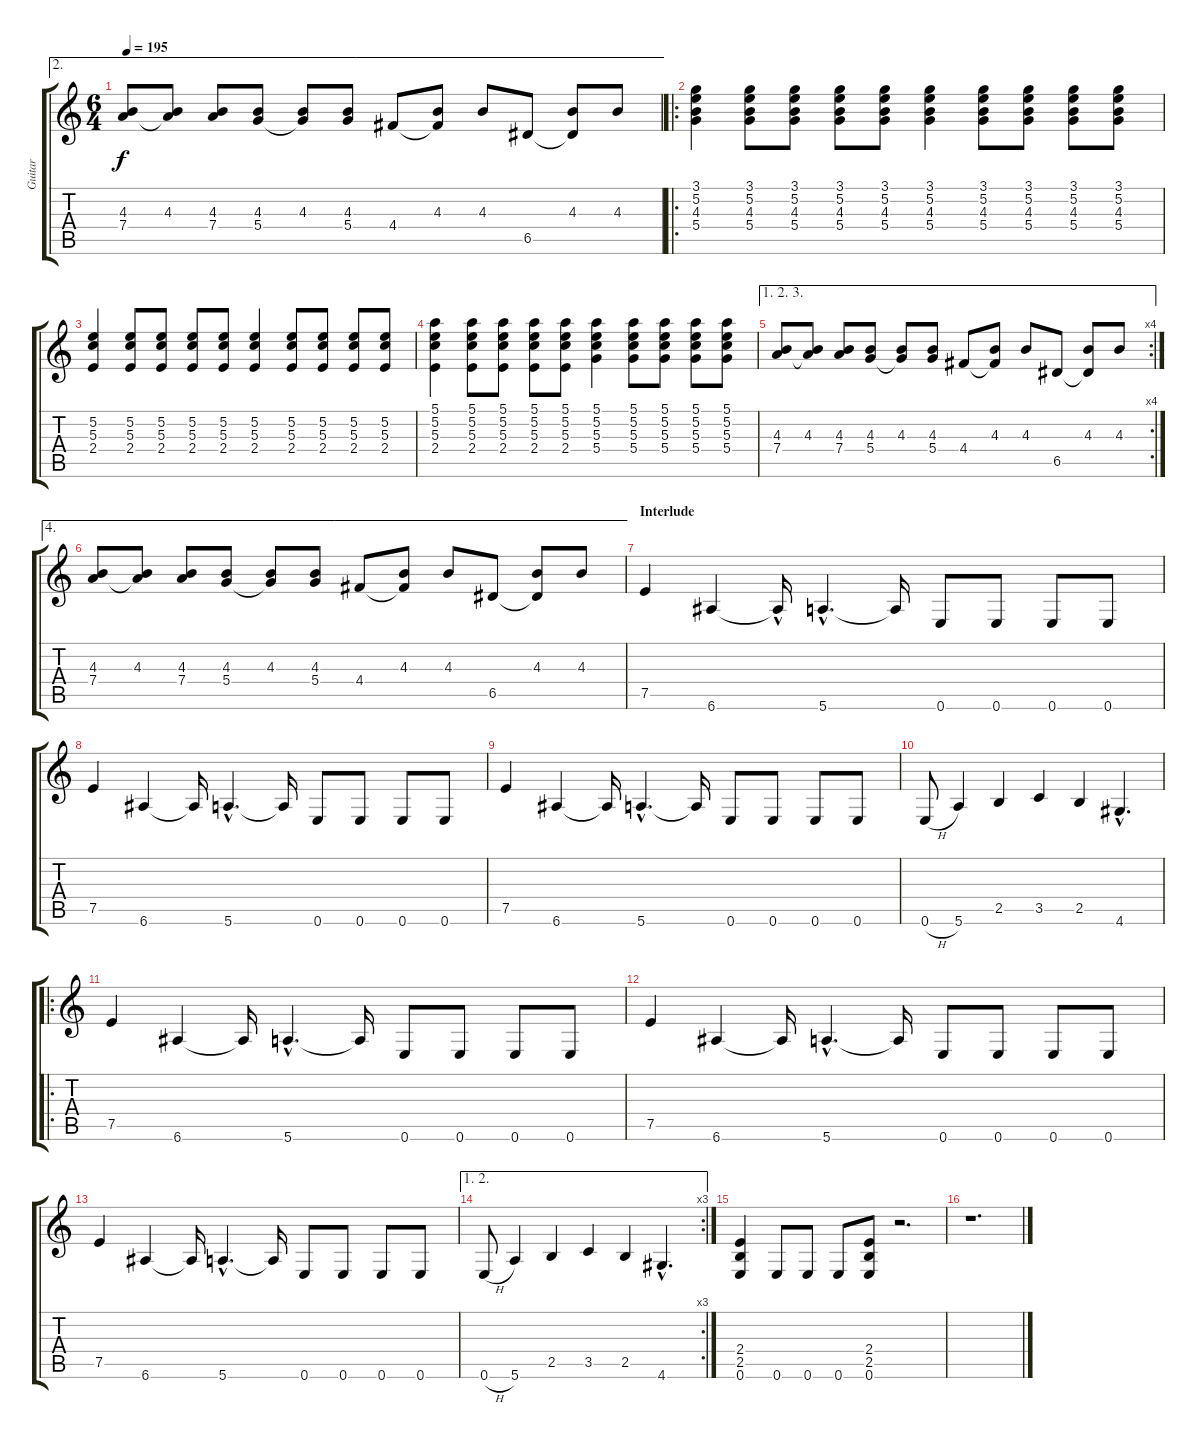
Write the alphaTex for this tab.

\track ("Guitar" "Guitar") {instrument distortionguitar}
\staff {score tabs}
\tuning (E4 B3 G3 D3 A2 E2) {hide}
\ae 2
\ts (6 4)
\tempo 195
\clef g2
\ks c
(4.3 7.4).8{dy f} (4.3 7.4{t}).8 (4.3 7.4).8 (4.3 5.4).8 (4.3 5.4{t}).8 (4.3 5.4).8 4.4.8 (4.3 4.4{t}).8 4.3.8 6.5.8 (4.3 6.5{t}).8 4.3.8 |
\ro
(3.1 5.2 4.3 5.4).4 (3.1 5.2 4.3 5.4).8 (3.1 5.2 4.3 5.4).8 (3.1 5.2 4.3 5.4).8 (3.1 5.2 4.3 5.4).8 (3.1 5.2 4.3 5.4).4 (3.1 5.2 4.3 5.4).8 (3.1 5.2 4.3 5.4).8 (3.1 5.2 4.3 5.4).8 (3.1 5.2 4.3 5.4).8 |
(5.2 5.3 2.4).4 (5.2 5.3 2.4).8 (5.2 5.3 2.4).8 (5.2 5.3 2.4).8 (5.2 5.3 2.4).8 (5.2 5.3 2.4).4 (5.2 5.3 2.4).8 (5.2 5.3 2.4).8 (5.2 5.3 2.4).8 (5.2 5.3 2.4).8 |
(5.1 5.2 5.3 2.4).4 (5.1 5.2 5.3 2.4).8 (5.1 5.2 5.3 2.4).8 (5.1 5.2 5.3 2.4).8 (5.1 5.2 5.3 2.4).8 (5.1 5.2 5.3 5.4).4 (5.1 5.2 5.3 5.4).8 (5.1 5.2 5.3 5.4).8 (5.1 5.2 5.3 5.4).8 (5.1 5.2 5.3 5.4).8 |
\ae (1 2 3)
\rc 4
(4.3 7.4).8 (4.3 7.4{t}).8 (4.3 7.4).8 (4.3 5.4).8 (4.3 5.4{t}).8 (4.3 5.4).8 4.4.8 (4.3 4.4{t}).8 4.3.8 6.5.8 (4.3 6.5{t}).8 4.3.8 |
\ae 4
(4.3 7.4).8 (4.3 7.4{t}).8 (4.3 7.4).8 (4.3 5.4).8 (4.3 5.4{t}).8 (4.3 5.4).8 4.4.8 (4.3 4.4{t}).8 4.3.8 6.5.8 (4.3 6.5{t}).8 4.3.8 |
\section ("" "Interlude")
7.5.4 6.6.4 6.6{hac t}.16 5.6{hac}.4{d} 5.6{t}.16 0.6.8 0.6.8 0.6.8 0.6.8 |
7.5.4 6.6.4 6.6{t}.16 5.6{hac}.4{d} 5.6{t}.16 0.6.8 0.6.8 0.6.8 0.6.8 |
7.5.4 6.6.4 6.6{t}.16 5.6{hac}.4{d} 5.6{t}.16 0.6.8 0.6.8 0.6.8 0.6.8 |
0.6{h}.8 5.6.4 2.5.4 3.5.4 2.5.4 4.6{hac}.4{d} |
\ro
7.5.4 6.6.4 6.6{t}.16 5.6{hac}.4{d} 5.6{t}.16 0.6.8 0.6.8 0.6.8 0.6.8 |
7.5.4 6.6.4 6.6{t}.16 5.6{hac}.4{d} 5.6{t}.16 0.6.8 0.6.8 0.6.8 0.6.8 |
7.5.4 6.6.4 6.6{t}.16 5.6{hac}.4{d} 5.6{t}.16 0.6.8 0.6.8 0.6.8 0.6.8 |
\ae (1 2)
\rc 3
0.6{h}.8 5.6.4 2.5.4 3.5.4 2.5.4 4.6{hac}.4{d} |
(2.4 2.5 0.6).4 0.6.8 0.6.8 0.6.8 (2.4 2.5 0.6).8 r.2{d} |
r.1{d}
